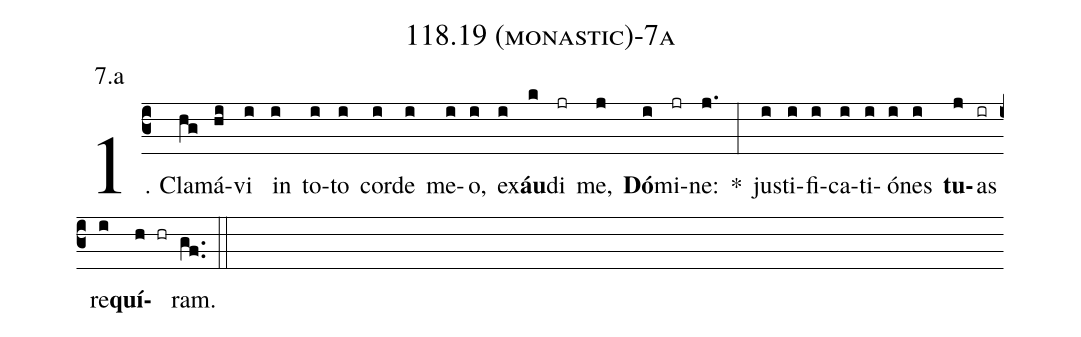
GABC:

name: 118.19 (monastic)-7a;
annotation: 7.a;
%%
(c3)1. Cla(hg)má(hi)vi(i) in(i) to(i)to(i) cor(i)de(i) me(i)o,(i) ex(i)<b>áu</b>(k)di(jr) me,(j) <b>Dó</b>(i)mi(jr)ne:(j.) *(:) jus(i)ti(i)fi(i)ca(i)ti(i)ó(i)nes(i) <b>tu</b>(j)as(ir) re(i)<b>quí</b>(h hr)ram.(gf..) (::)
